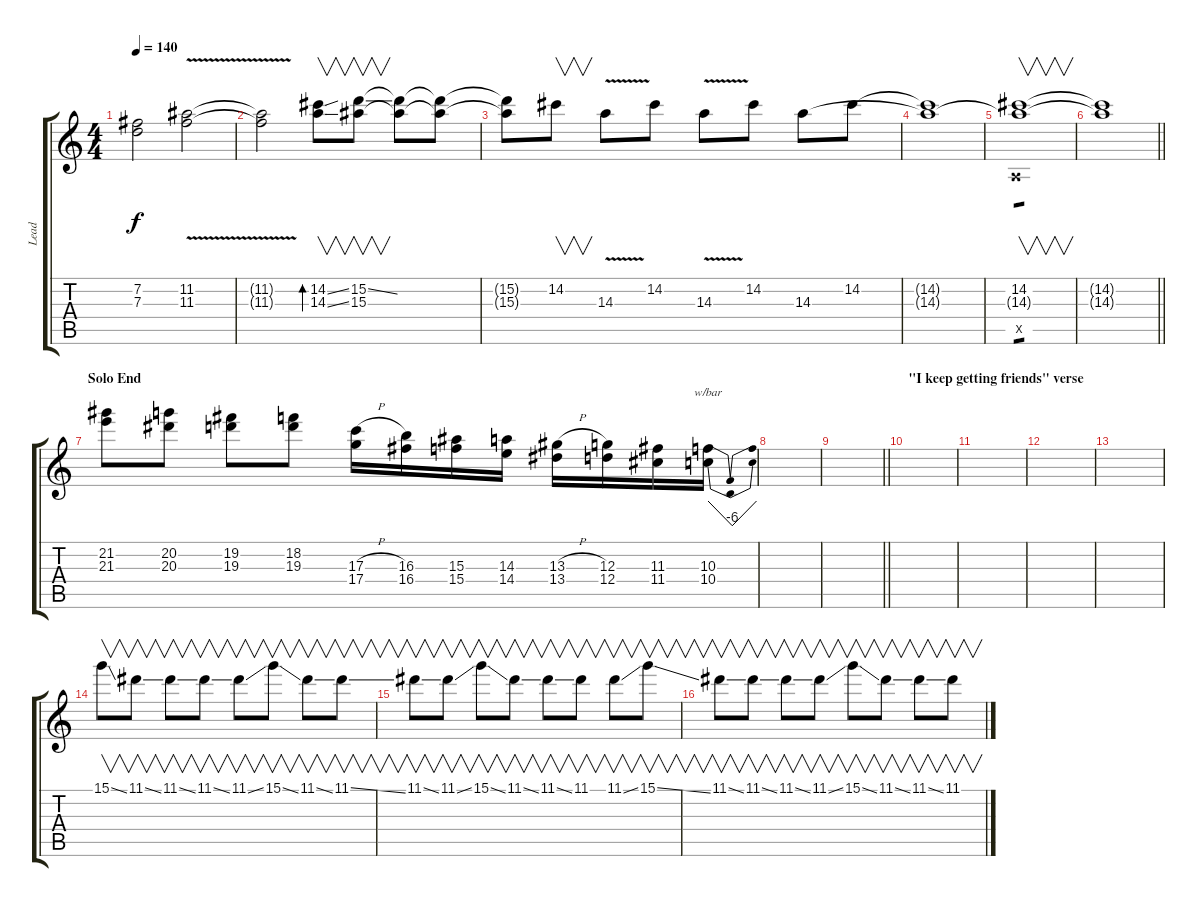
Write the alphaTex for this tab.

\track ("Lead" "Lead") {instrument distortionguitar}
\staff {score tabs}
\tuning (E4 B3 G3 D3 A2 E2) {hide}
\ts (4 4)
\tempo 140
\clef g2
\ks c
(7.2{t} 7.3{t}).2{dy f} (11.2{v} 11.3).2 |
(11.2{t} 11.3{t}).2 (14.2{ss} 14.3{ss}).8{v bd 480} (15.2{ss} 15.3).8{v} (15.2{t} 15.3{t}).8 (15.2{t} 15.3{t}).8 |
(15.2{t} 15.3{t}).8 14.2.8{v} 14.3{v}.8 14.2.8 14.3{v}.8 14.2.8 14.3.8 14.2.8 |
(14.2{t} 14.3{t}).1 |
(14.2 14.3{t} 0.5{x}).1{v tp 1} |
\barLineRight lightlight
(14.2{t} 14.3{t}).1 |
\section ("" "Solo End")
(21.2 21.3).8 (20.2 20.3).8 (19.2 19.3).8 (18.2 19.3).8 (17.3{h} 17.4).16 (16.3 16.4).16 (15.3 15.4).16 (14.3 14.4).16 (13.3{h} 13.4).16 (12.3 12.4).16 (11.3 11.4).16 (10.3 10.4).16{tbe (dip default 0 0 30 -24 60 0)} |
|
\barLineRight lightlight
|
\section ("" "\"I keep getting friends\" verse")
|
|
|
|
15.1{ss}.8{v} 11.1{ss}.8{v} 11.1{ss}.8{v} 11.1{ss}.8{v} 11.1{ss}.8{v} 15.1{ss}.8{v} 11.1{ss}.8{v} 11.1{ss}.8{v} |
11.1{ss}.8{v} 11.1{ss}.8{v} 15.1{ss}.8{v} 11.1{ss}.8{v} 11.1{ss}.8{v} 11.1.8{v} 11.1{ss}.8{v} 15.1{ss}.8{v} |
11.1{ss}.8{v} 11.1{ss}.8{v} 11.1{ss}.8{v} 11.1{ss}.8{v} 15.1{ss}.8{v} 11.1{ss}.8{v} 11.1{ss}.8{v} 11.1{ss}.8{v}
